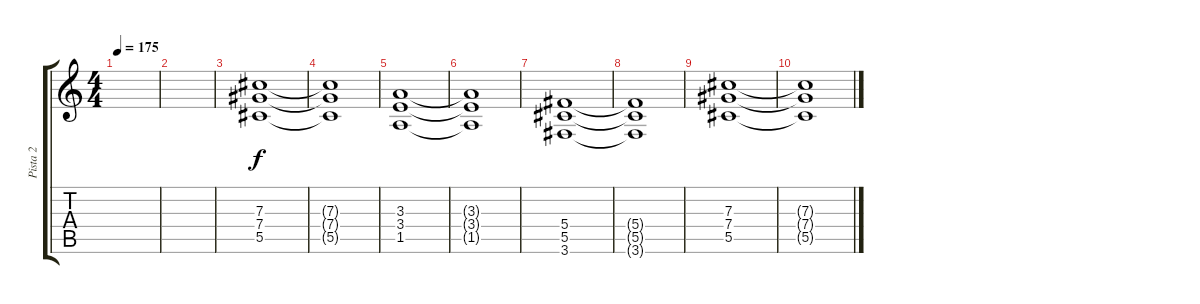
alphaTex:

\track ("Pista 2" "Pista 2") {instrument distortionguitar}
\staff {score tabs}
\tuning (Eb4 Bb3 Gb3 Db3 Ab2 Eb2) {hide}
\ts (4 4)
\tempo 175
\clef g2
\ks c
|
|
(7.3 7.4 5.5).1 |
(7.3{t} 7.4{t} 5.5{t}).1 |
(3.3 3.4 1.5).1 |
(3.3{t} 3.4{t} 1.5{t}).1 |
(5.4 5.5 3.6).1 |
(5.4{t} 5.5{t} 3.6{t}).1 |
(7.3 7.4 5.5).1 |
(7.3{t} 7.4{t} 5.5{t}).1
